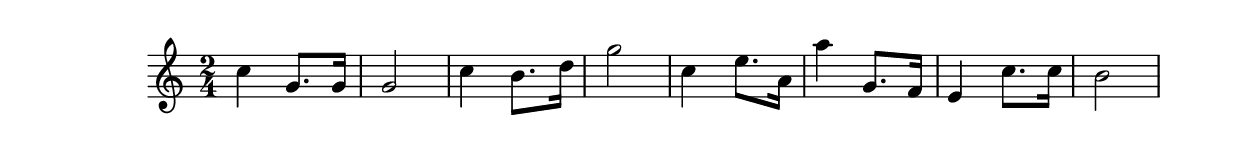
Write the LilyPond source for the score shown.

\version "2.22.1"
\score {
\new ChoirStaff<<
	\new Staff \relative c'{
		\time 2/4
		c'4 g8. g16 | g2 | c4 b8. d16 | g2 | c,4 e8. a,16 | a'4 g,8. f16 | e4 c'8. c16 | b2 |
	}
>>
	\layout {}
	\midi {}
}
